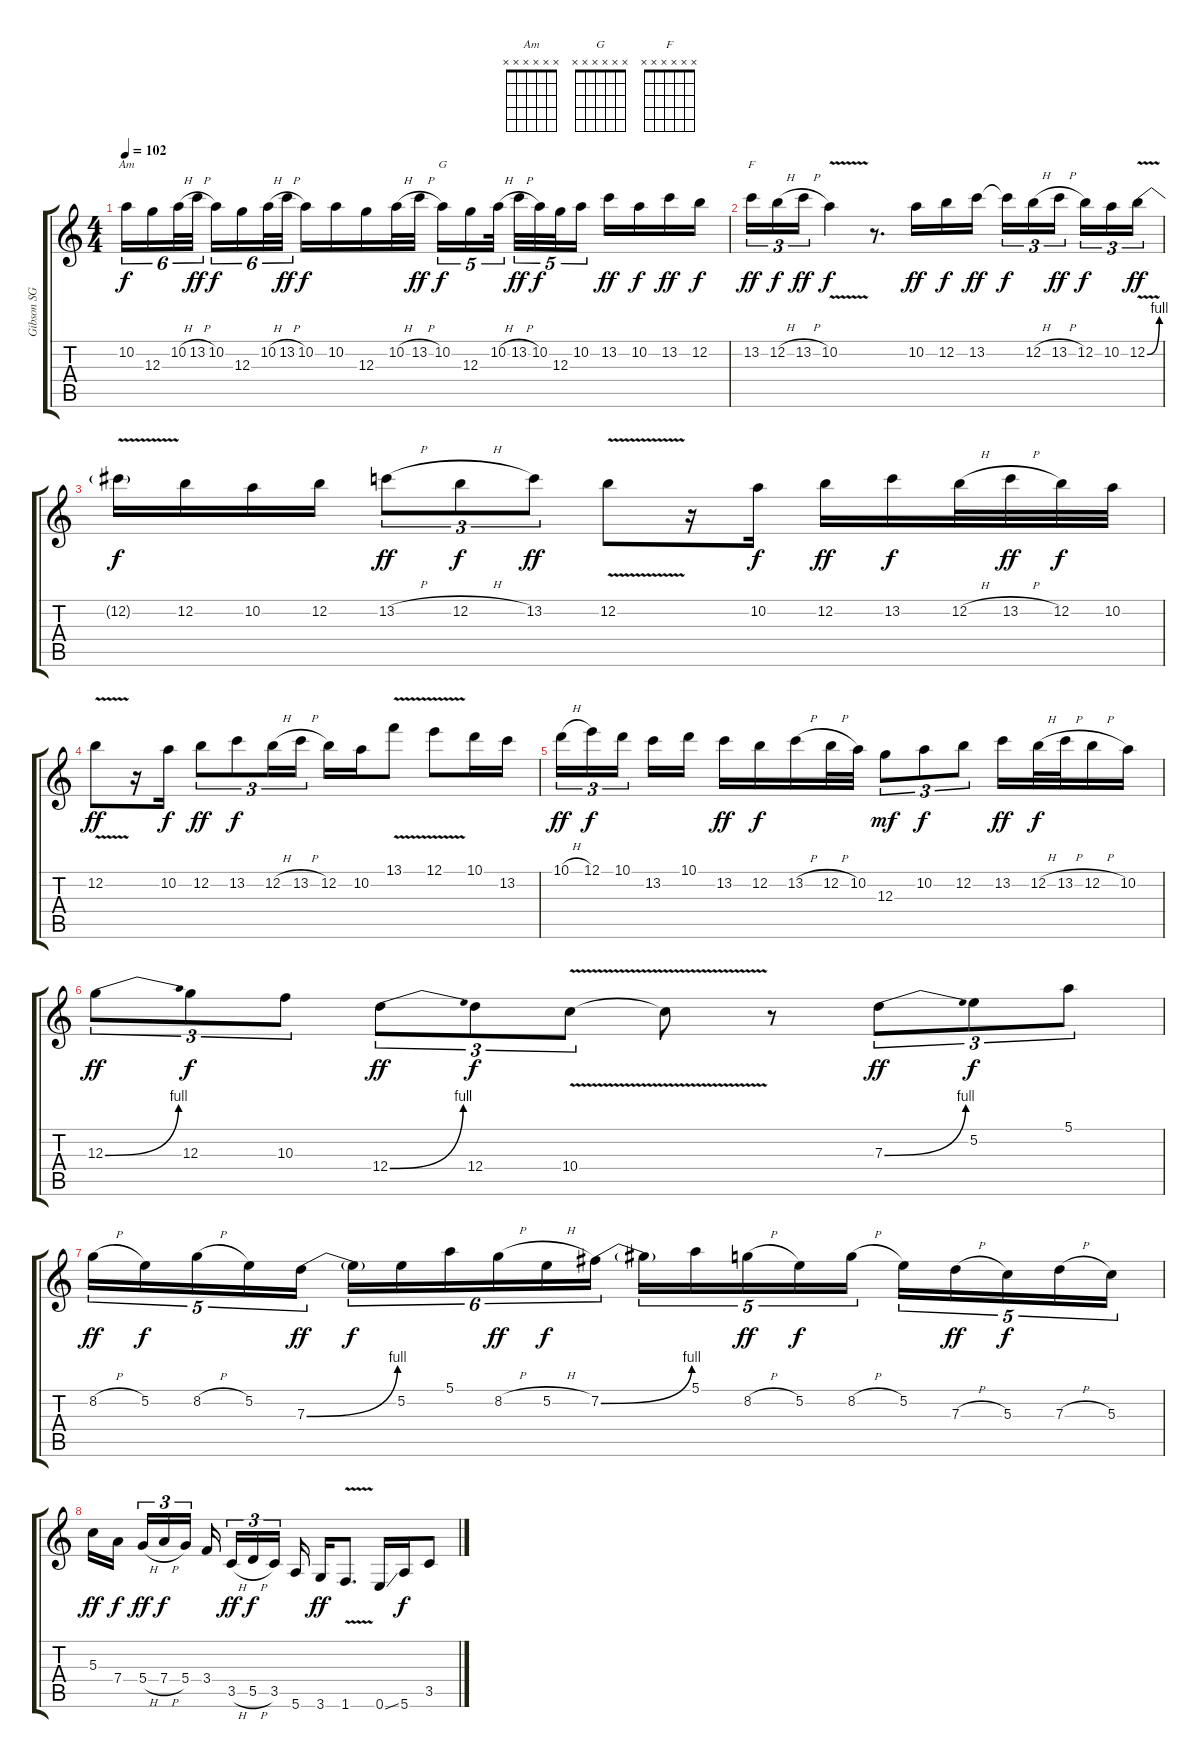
\track ("Gibson SG   6 Strings" "Gibson SG ") {instrument overdrivenguitar}
\staff {score tabs}
\tuning (E4 B3 G3 D3 A2 E2) {hide}
\chord ("Am" x x x x x x)
\chord ("G" x x x x x x)
\chord ("F" x x x x x x)
\ts (4 4)
\tempo 102
\clef g2
\ks c
10.2{t}.16{tu (6 4) ch "Am" dy f} 12.3.16{tu (6 4)} 10.2{h}.32{tu (6 4)} 13.2{h}.32{tu (6 4) dy ff} 10.2.16{tu (6 4) dy f} 12.3.16{tu (6 4)} 10.2{h}.32{tu (6 4)} 13.2{h}.32{tu (6 4) dy ff} 10.2.16{dy f} 10.2.16 12.3.16 10.2{h}.32 13.2{h}.32{dy ff} 10.2.16{tu (5 4) ch "G" dy f} 12.3.16{tu (5 4)} 10.2{h}.32{tu (5 4)} 13.2{h}.32{tu (5 4) dy ff} 10.2.32{tu (5 4) dy f} 12.3.32{tu (5 4)} 10.2.16{tu (5 4)} 13.2.16{dy ff} 10.2.16{dy f} 13.2.16{dy ff} 12.2.16{dy f} |
13.2.16{tu (3 2) ch "F" dy ff} 12.2{h}.16{tu (3 2) dy f} 13.2{h}.16{tu (3 2) dy ff} 10.2{v}.4{dy f} r.8{d} 10.2.16{dy ff} 12.2.16{dy f} 13.2.16{dy ff} 13.2{t}.16{tu (3 2) dy f} 12.2{h}.16{tu (3 2)} 13.2{h}.16{tu (3 2) dy ff} 12.2.16{tu (3 2) dy f} 10.2.16{tu (3 2)} 12.2{be (bend 0 0 60 4) v}.16{tu (3 2) dy ff} |
12.2{t}.16{dy f} 12.2.16 10.2.16 12.2.16 13.2{h}.8{tu (3 2) dy ff} 12.2{h}.8{tu (3 2) dy f} 13.2.8{tu (3 2) dy ff} 12.2{v}.8 r.16 10.2.16{dy f} 12.2.16{dy ff} 13.2.16{dy f} 12.2{h}.32 13.2{h}.32{dy ff} 12.2.32{dy f} 10.2.32 |
12.2{v}.8{dy ff} r.16 10.2.16{dy f} 12.2.8{tu (3 2) dy ff} 13.2.8{tu (3 2) dy f} 12.2{h}.16{tu (3 2)} 13.2{h}.16{tu (3 2)} 12.2.16 10.2.16 13.1{v}.8 12.1{v}.8 10.1.16 13.2.16 |
10.1{h}.16{tu (3 2) dy ff} 12.1.16{tu (3 2) dy f} 10.1.16{tu (3 2)} 13.2.16 10.1.16 13.2.16{dy ff} 12.2.16{dy f} 13.2{h}.16 12.2{h}.32 10.2.32 12.3.8{tu (3 2) dy mf} 10.2.8{tu (3 2) dy f} 12.2.8{tu (3 2)} 13.2.16{dy ff} 12.2{h}.32{dy f} 13.2{h}.32 12.2{h}.16 10.2.16 |
12.3{be (bend 0 0 60 4)}.8{tu (3 2) dy ff} 12.3.8{tu (3 2) dy f} 10.3.8{tu (3 2)} 12.4{be (bend 0 0 60 4)}.8{tu (3 2) dy ff} 12.4.8{tu (3 2) dy f} 10.4{v}.8{tu (3 2)} 10.4{t}.8 r.8 7.3{be (bend 0 0 60 4)}.8{tu (3 2) dy ff} 5.2.8{tu (3 2) dy f} 5.1.8{tu (3 2)} |
8.2{h}.16{tu (5 4) dy ff} 5.2.16{tu (5 4) dy f} 8.2{h}.16{tu (5 4)} 5.2.16{tu (5 4)} 7.3{be (bend 0 0 60 4)}.16{tu (5 4) dy ff} 7.3{t}.16{tu (6 4) dy f} 5.2.16{tu (6 4)} 5.1.16{tu (6 4)} 8.2{h}.16{tu (6 4) dy ff} 5.2{h}.16{tu (6 4) dy f} 7.2{be (bend 0 0 60 4)}.16{tu (6 4)} 7.2{t}.16{tu (5 4)} 5.1.16{tu (5 4)} 8.2{h}.16{tu (5 4) dy ff} 5.2.16{tu (5 4) dy f} 8.2{h}.16{tu (5 4)} 5.2.16{tu (5 4)} 7.3{h}.16{tu (5 4) dy ff} 5.3.16{tu (5 4) dy f} 7.3{h}.16{tu (5 4)} 5.3.16{tu (5 4)} |
5.3.16{dy ff} 7.4.16{dy f} 5.4{h}.16{tu (3 2) dy ff} 7.4{h}.16{tu (3 2) dy f} 5.4.16{tu (3 2)} 3.4.16 3.5{h}.16{tu (3 2) dy ff} 5.5{h}.16{tu (3 2) dy f} 3.5.16{tu (3 2)} 5.6.16 3.6.16{dy ff} 1.6{v}.8{d} 0.6{ss}.16 5.6.16{dy f} 3.5.8
